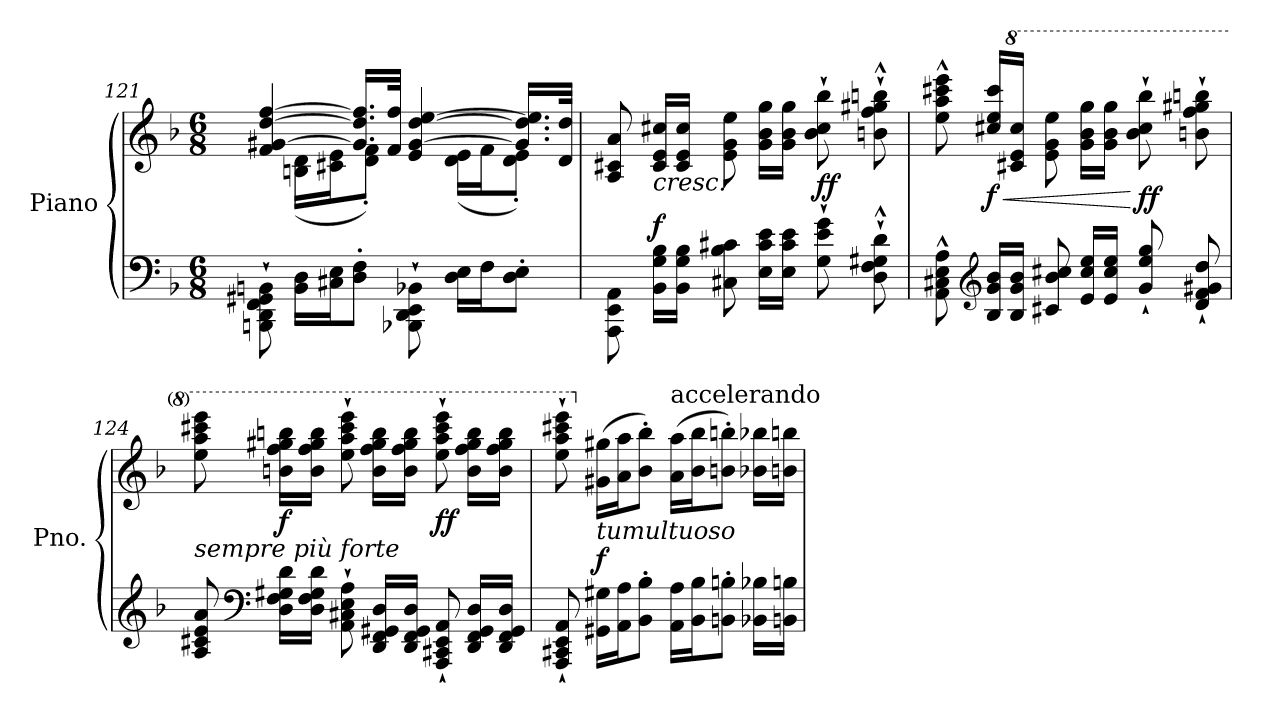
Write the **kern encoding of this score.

**kern	**kern	**dynam
*part1	*part1	*part1
*staff2	*staff1	*staff1/2
*I"Piano	*	*
*I'Pno.	*	*
!!LO:LB:g=z
*clefF4	*clefG2	*
*k[b-]	*k[b-]	*
*M6/8	*M6/8	*
=121	=121	=121
*	*^	*
8BBBn\` 8DD\` 8FF\` 8GG#X\` 8BBn\`	4f/ [4g#X/ [4dd/ [4ff/	8ryy	.
16BB\ 16D\LL	.	(<16Bn\ 16d\LL	.
16C#X\ 16E\J	.	16c#X\ 16e\J	.
8D\' 8F\'J	16.g#/] 16.dd/] 16.ff/]LL	8d\' 8f\'J)	.
.	32f/ 32ff/JJk	.	.
8BBB-X\` 8DD\` 8EE\` 8BB-X\`	4e/ [4g#/ [4dd/ [4ee/	8ryy	.
16D\ 16E\LL	.	(<16d\ 16e\LL	.
16F\J	.	16f\J	.
8D\' 8E\'J	16.g#/] 16.dd/] 16.ee/]LL	8d\' 8e\'J)	.
.	32d/ 32dd/JJk	.	.
*	*v	*v	*
=122	=122	=122
8AAA\ 8EE\ 8AA\	8A/ 8c#X/ 8a/	.
*	*MM110	*
!	!	!LO:HP:b
!	!	!LO:DY:n=1:a=2
16BB-\ 16G\ 16B-\LL	16c#/ 16e/ 16cc#X/LL	< f
16BB-\ 16G\ 16B-\JJ	16c#/ 16e/ 16cc#/JJ	.
8C#X\ 8B-\ 8c#X\	8e\ 8g\ 8ee\	.
16E\ 16c#\ 16e\LL	16g\ 16b-\ 16gg\LL	.
16E\ 16c#\ 16e\JJ	16g\ 16b-\ 16gg\JJ	.
!	!	!LO:DY:n=2:b
8G\` 8e\` 8g\`	8b-\` 8cc#\` 8bb-\`	ff
8D\`^^ 8F\`^^ 8G#X\`^^ 8d\`^^	8bn\`^^ 8ff\`^^ 8gg#X\`^^ 8bbn\`^^	.
=123	=123	=123
*	*MM100	*
8AA\^^ 8C#X\^^ 8E\^^ 8A\^^	8ee\^^ 8aa\^^ 8ccc#X\^^ 8eee\^^	.
*clefG2	*	*
*	*MM110	*
!	!	!LO:HP:b
!	!	!LO:DY:n=1:b
16B-/ 16g/ 16b-/LL	16cc#X/ 16ee/ 16ccc#/LL	< f
*	*8va	*
16B-/ 16g/ 16b-/JJ	16cc#/ 16ee/ 16ccc#/JJ	.
8c#X/ 8b-/ 8cc#X/	8ee\ 8gg\ 8eee\	.
16e/ 16cc#/ 16ee/LL	16gg\ 16bb-\ 16ggg\LL	.
16e/ 16cc#/ 16ee/JJ	16gg\ 16bb-\ 16ggg\JJ	.
!	!	!LO:DY:n=2:b
8g/` 8ee/` 8gg/`	8bb-\` 8ccc#\` 8bbb-\`	[ ff
8d/` 8f/` 8g#X/` 8dd/`	8bbn\` 8fff\` 8ggg#X\` 8bbbn\`	.
!!LO:PB:g=z
=124	=124	=124
*	*MM100	*
!	!LO:TX:b:i:t=sempre più forte	!
8A/ 8c#X/ 8e/ 8a/	8eee\ 8aaa\ 8cccc#X\ 8eeee\	.
*clefF4	*	*
!	!	!LO:DY:b
16D\ 16F\ 16G#X\ 16d\LL	16bbn\ 16fff\ 16ggg#X\ 16bbbn\LL	f
16D\ 16F\ 16G#\ 16d\JJ	16bb\ 16fff\ 16ggg#\ 16bbb\JJ	.
8AA\` 8C#X\` 8E\` 8A\`	8eee\` 8aaa\` 8cccc#\` 8eeee\`	.
*	*MM90	*
16DD/ 16FF/ 16GG#X/ 16D/LL	16bb\ 16fff\ 16ggg#\ 16bbb\LL	.
16DD/ 16FF/ 16GG#/ 16D/JJ	16bb\ 16fff\ 16ggg#\ 16bbb\JJ	.
!	!	!LO:DY:n=1:b
8AAA/` 8CC#X/` 8EE/` 8AA/`	8eee\` 8aaa\` 8cccc#\` 8eeee\`	[ ff
*	*MM80	*
16DD/ 16FF/ 16GG#/ 16D/LL	16bb\ 16fff\ 16ggg#\ 16bbb\LL	.
16DD/ 16FF/ 16GG#/ 16D/JJ	16bb\ 16fff\ 16ggg#\ 16bbb\JJ	.
=125	=125	=125
8AAA/` 8CC#X/` 8EE/` 8AA/`	8eee\` 8aaa\` 8cccc#X\` 8eeee\`	.
*	*X8va	*
*	*MM110	*
!	!LO:TX:b:i:t=tumultuoso	!
!	!	!LO:DY:a=2
16GG#X\ 16G#X\LL	(>16g#X\ 16gg#X\LL	f
16AA\ 16A\J	16a\ 16aa\J	.
8BB-\' 8B-\'J	8b-\' 8bb-\'J)	.
*	*MM115	*
!	!LO:TX:a:t=accelerando	!
16AA\ 16A\LL	(>16a\ 16aa\LL	.
16BB-\ 16B-\J	16b-\ 16bb-\J	.
8BBn\' 8Bn\'J	8bn\' 8bbn\'J)	.
*	*MM120	*
16BB-X\ 16B-X\LL	16b-X\ 16bb-X\LL	.
16BBn\ 16Bn\JJ	16bn\ 16bbn\JJ	.
=	=	=
*-	*-	*-
